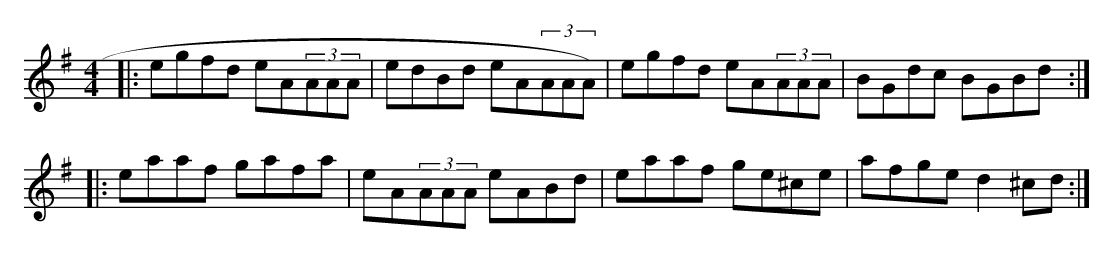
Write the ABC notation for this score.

X:1
M:4/4
K:Ador
|:egfd eA(3AAA|edBd eA(3AAA)|egfd eA(3AAA|BGdc BGBd:|
|:eaaf gafa|eA(3AAA eABd|eaaf ge^ce|afge d2 ^cd:|
